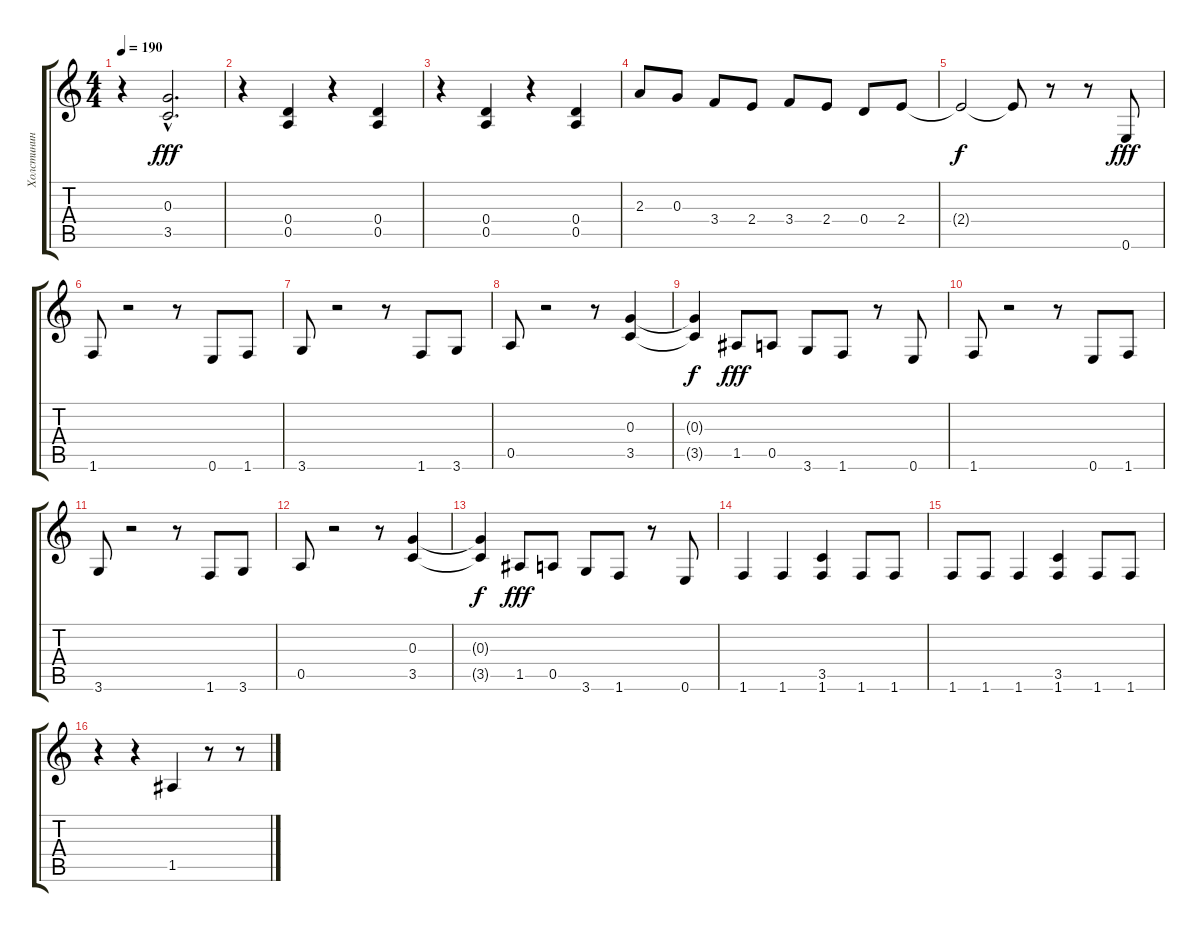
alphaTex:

\track ("Холстинин" "Холстинин") {instrument distortionguitar}
\staff {score tabs}
\tuning (E4 B3 G3 D3 A2 E2) {hide}
\ts (4 4)
\tempo 190
\clef g2
\ks c
r.4{dy fff} (0.3{hac} 3.5{hac}).2{d} |
r.4 (0.4 0.5).4 r.4 (0.4 0.5).4 |
r.4 (0.4 0.5).4 r.4 (0.4 0.5).4 |
2.3.8 0.3.8 3.4.8 2.4.8 3.4.8 2.4.8 0.4.8 2.4.8 |
2.4{t}.2{dy f} 2.4{t}.8 r.8 r.8 0.6.8{dy fff} |
1.6.8 r.2 r.8 0.6.8 1.6.8 |
3.6.8 r.2 r.8 1.6.8 3.6.8 |
0.5.8 r.2 r.8 (0.3 3.5).4 |
(0.3{t} 3.5{t}).4{dy f} 1.5.8{dy fff} 0.5.8 3.6.8 1.6.8 r.8 0.6.8 |
1.6.8 r.2 r.8 0.6.8 1.6.8 |
3.6.8 r.2 r.8 1.6.8 3.6.8 |
0.5.8 r.2 r.8 (0.3 3.5).4 |
(0.3{t} 3.5{t}).4{dy f} 1.5.8{dy fff} 0.5.8 3.6.8 1.6.8 r.8 0.6.8 |
1.6.4 1.6.4 (3.5 1.6).4 1.6.8 1.6.8 |
1.6.8 1.6.8 1.6.4 (3.5 1.6).4 1.6.8 1.6.8 |
r.4 r.4 1.5.4 r.8 r.8
